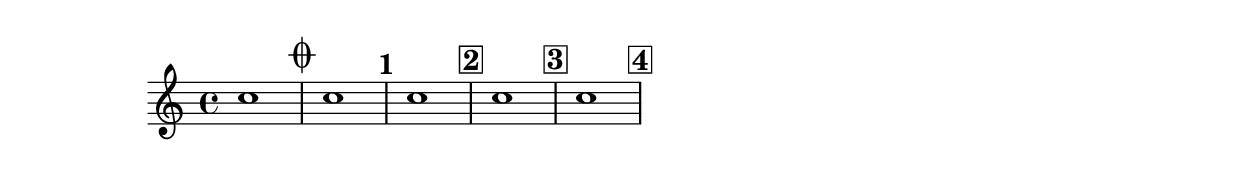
\header { texidoc= "

Marks can be printed as numbers.  
By setting @code{markFormatter} we may choose a different style of mark printing. Also, marks can be specified manually, with a markup argument." 
	  
      }

\version "2.1.26"
\score {
  \notes \relative c''{
    \set Score.markFormatter = #format-mark-numbers 
  c1 | \mark \markup { \musicglyph #"scripts-coda" }
  c1 | \mark \default
  c1 | \mark \default
    \set Score.markFormatter = #(lambda (mark  context)
	(make-bold-markup (make-box-markup (number->string mark))))
	
    c1 | \mark \default
    c1 | \mark \default
  }
}

